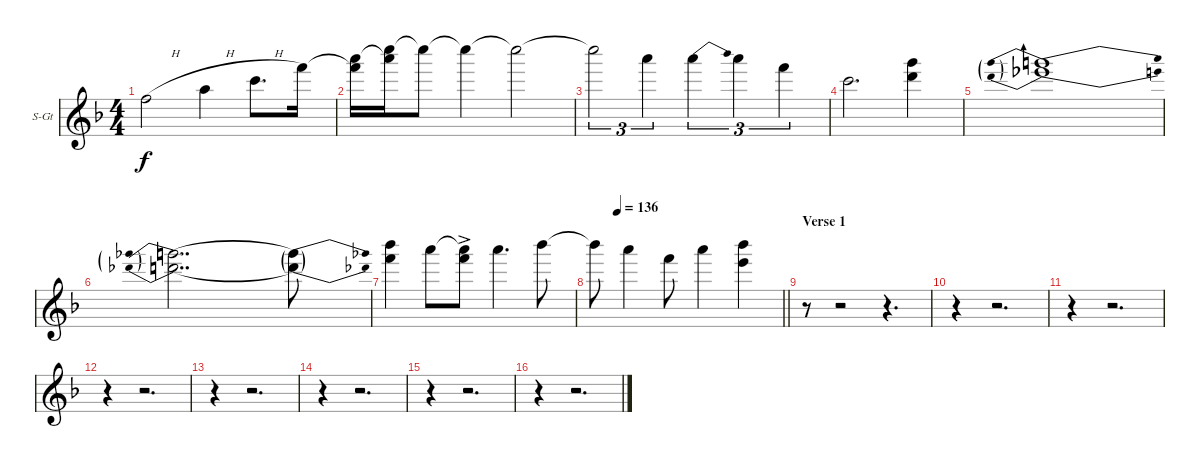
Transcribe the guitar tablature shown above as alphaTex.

\bracketExtendMode groupsimilarinstruments
\firstSystemTrackNameOrientation horizontal
\otherSystemsTrackNameOrientation horizontal
\track ("Harmonica" "S-Gt") {instrument harmonica}
\staff {score}
\tuning (E4 B3 G3 D3 A2 E2)
\displaytranspose 12
\ts (4 4)
\beaming (8 2 2 2 2)
\tempo (110 hide)
\clef g2
\ks f
1.1{h}.2{dy f instrument harmonica} 5.1{h}.4 8.1{h}.8{d} 13.1.16 |
\tempo (92 0.5 hide)
\tempo (60 0.75 hide)
(13.1{t} 22.2).16 (20.1 22.2{t}).16 20.1{t}.8 20.1{t}.4 20.1{t}.2 |
\tempo (95 hide)
\tempo (110 0.333333 hide)
20.1{t}.2{tu (3 2)} 22.2.4{tu (3 2)} 17.1{be (bend 0 0 60 2)}.4{tu (3 2)} 17.1.4{tu (3 2)} 13.1.4{tu (3 2)} |
\tempo (92 0.375 hide)
\tempo (82 0.75 hide)
8.1.2{d} (15.1 15.2).4 |
\tempo (110 hide)
(15.1{be (prebendbend 0 1 7.8 4)} 15.2{be (prebendbend 0 2 6 4)}).1 |
(14.1{be (prebend 0 2 60 2)} 14.2{be (prebend 0 2 60 2)}).2{dd} (14.1{be (release 0 2 59.4 0) t} 14.2{be (release 0 2 59.4 0) t}).8 |
\tempo (129 hide)
\tempo (134 0.25 hide)
\tempo (134 0.875 hide)
(18.1 18.2).4 17.1.8 (17.1{t} 18.2{ac}).8 22.2.4{d} 18.1.8 |
\tempo (136 0.125)
\barLineRight lightlight
18.1{t}.8 22.2.4 18.2.8 22.2.4 (12.1 23.2).4 |
\section ("" "Verse 1")
r.8 r.2 r.4{d} |
r.4 r.2{d} |
r.4 r.2{d} |
r.4 r.2{d} |
r.4 r.2{d} |
r.4 r.2{d} |
r.4 r.2{d} |
r.4 r.2{d}
